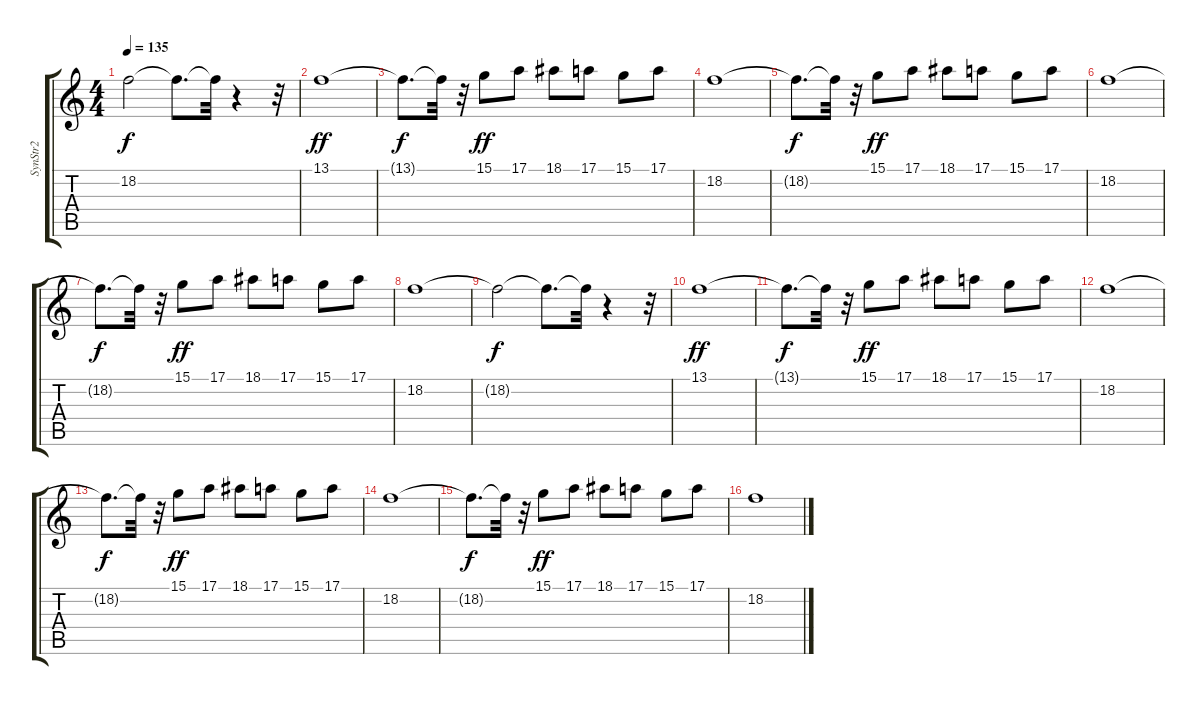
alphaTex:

\track ("SynStr2 " "SynStr2 ") {instrument synthstrings1}
\staff {score tabs}
\tuning (E4 B3 G3 D3 A2 E2) {hide}
\ts (4 4)
\tempo 135
\clef g2
\ks c
18.2{t}.2{dy f} 18.2{t}.8{d} 18.2{t}.32 r.4 r.32 |
13.1.1{dy ff} |
13.1{t}.8{d dy f} 13.1{t}.32 r.32 15.1.8{dy ff} 17.1.8 18.1.8 17.1.8 15.1.8 17.1.8 |
18.2.1 |
18.2{t}.8{d dy f} 18.2{t}.32 r.32 15.1.8{dy ff} 17.1.8 18.1.8 17.1.8 15.1.8 17.1.8 |
18.2.1 |
18.2{t}.8{d dy f} 18.2{t}.32 r.32 15.1.8{dy ff} 17.1.8 18.1.8 17.1.8 15.1.8 17.1.8 |
18.2.1 |
18.2{t}.2{dy f} 18.2{t}.8{d} 18.2{t}.32 r.4 r.32 |
13.1.1{dy ff} |
13.1{t}.8{d dy f} 13.1{t}.32 r.32 15.1.8{dy ff} 17.1.8 18.1.8 17.1.8 15.1.8 17.1.8 |
18.2.1 |
18.2{t}.8{d dy f} 18.2{t}.32 r.32 15.1.8{dy ff} 17.1.8 18.1.8 17.1.8 15.1.8 17.1.8 |
18.2.1 |
18.2{t}.8{d dy f} 18.2{t}.32 r.32 15.1.8{dy ff} 17.1.8 18.1.8 17.1.8 15.1.8 17.1.8 |
18.2.1
